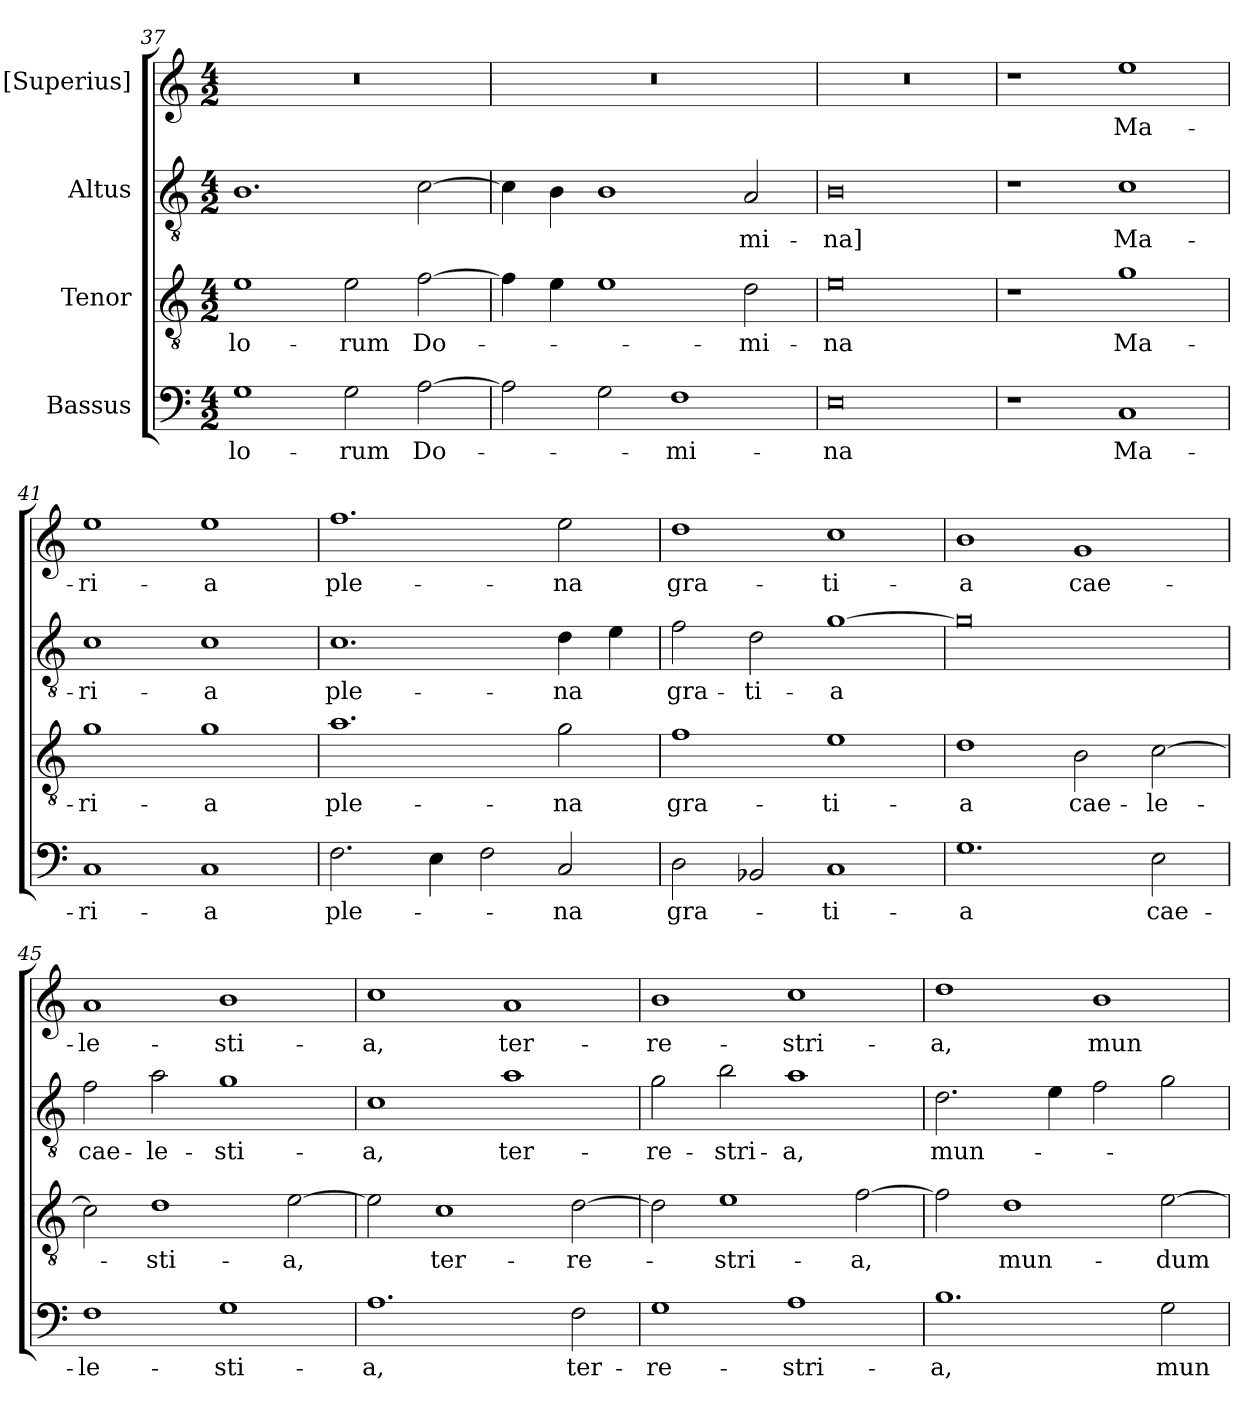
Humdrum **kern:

**kern	**text	**kern	**text	**kern	**text	**kern	**text
*part4	*part4	*part3	*part3	*part2	*part2	*part1	*part1
*staff4	*staff4	*staff3	*staff3	*staff2	*staff2	*staff1	*staff1
*I"Bassus	*	*I"Tenor	*	*I"Altus	*	*I"[Superius]	*
*clefF4	*	*clefGv2	*	*clefGv2	*	*clefG2	*
*k[]	*	*k[]	*	*k[]	*	*k[]	*
*M4/2	*	*M4/2	*	*M4/2	*	*M4/2	*
=37	=37	=37	=37	=37	=37	=37	=37
1G\	-lo-	1e\	-lo-	1.B\	.	0r	.
2G\	-rum	2e\	-rum	.	.	.	.
[2A\	Do-	[2f\	Do-	[2c\	.	.	.
=38	=38	=38	=38	=38	=38	=38	=38
2A\]	.	4f\]	.	4c\]	.	0r	.
.	.	4e\	.	4B\	.	.	.
2G\	.	1e\	.	1B\	.	.	.
1F\	-mi-	.	.	.	.	.	.
.	.	2d\	-mi-	2A/	-mi-	.	.
=39	=39	=39	=39	=39	=39	=39	=39
0E\	-na	0e\	-na	0B\	-na]	0r	.
=40	=40	=40	=40	=40	=40	=40	=40
1r	.	1r	.	1r	.	1r	.
1C/	Ma-	1g\	Ma-	1c\	Ma-	1ee\	Ma-
=41	=41	=41	=41	=41	=41	=41	=41
1C/	-ri-	1g\	-ri-	1c\	-ri-	1ee\	-ri-
1C/	-a	1g\	-a	1c\	-a	1ee\	-a
=42	=42	=42	=42	=42	=42	=42	=42
2.F\	ple-	1.a\	ple-	1.c\	ple-	1.ff\	ple-
4E\	.	.	.	.	.	.	.
2F\	.	.	.	.	.	.	.
2C/	-na	2g\	-na	4d\	-na	2ee\	-na
.	.	.	.	4e\	.	.	.
=43	=43	=43	=43	=43	=43	=43	=43
2D\	gra-	1f\	gra-	2f\	gra-	1dd\	gra-
2BB-X/	.	.	.	2d\	-ti-	.	.
1C/	-ti-	1e\	-ti-	[1g\	-a	1cc\	-ti-
=44	=44	=44	=44	=44	=44	=44	=44
1.G\	-a	1d\	-a	0g\]	.	1b\	-a
.	.	2B\	cae-	.	.	1g/	cae-
2E\	cae-	[2c\	-le-	.	.	.	.
=45	=45	=45	=45	=45	=45	=45	=45
1F\	-le-	2c\]	.	2f\	cae-	1a/	-le-
.	.	1d\	-sti-	2a\	-le-	.	.
1G\	-sti-	.	.	1g\	-sti-	1b\	-sti-
.	.	[2e\	-a,	.	.	.	.
=46	=46	=46	=46	=46	=46	=46	=46
1.A\	-a,	2e\]	.	1c\	-a,	1cc\	-a,
.	.	1c\	ter-	.	.	.	.
.	.	.	.	1a\	ter-	1a/	ter-
2F\	ter-	[2d\	-re-	.	.	.	.
=47	=47	=47	=47	=47	=47	=47	=47
1G\	-re-	2d\]	.	2g\	-re-	1b\	-re-
.	.	1e\	-stri-	2b\	-stri-	.	.
1A\	-stri-	.	.	1a\	-a,	1cc\	-stri-
.	.	[2f\	-a,	.	.	.	.
=48	=48	=48	=48	=48	=48	=48	=48
1.B\	-a,	2f\]	.	2.d\	mun-	1dd\	-a,
.	.	1d\	mun-	.	.	.	.
.	.	.	.	4e\	.	.	.
.	.	.	.	2f\	.	1b\	mun-
2G\	mun-	[2e\	-dum	2g\	.	.	.
=	=	=	=	=	=	=	=
*-	*-	*-	*-	*-	*-	*-	*-
